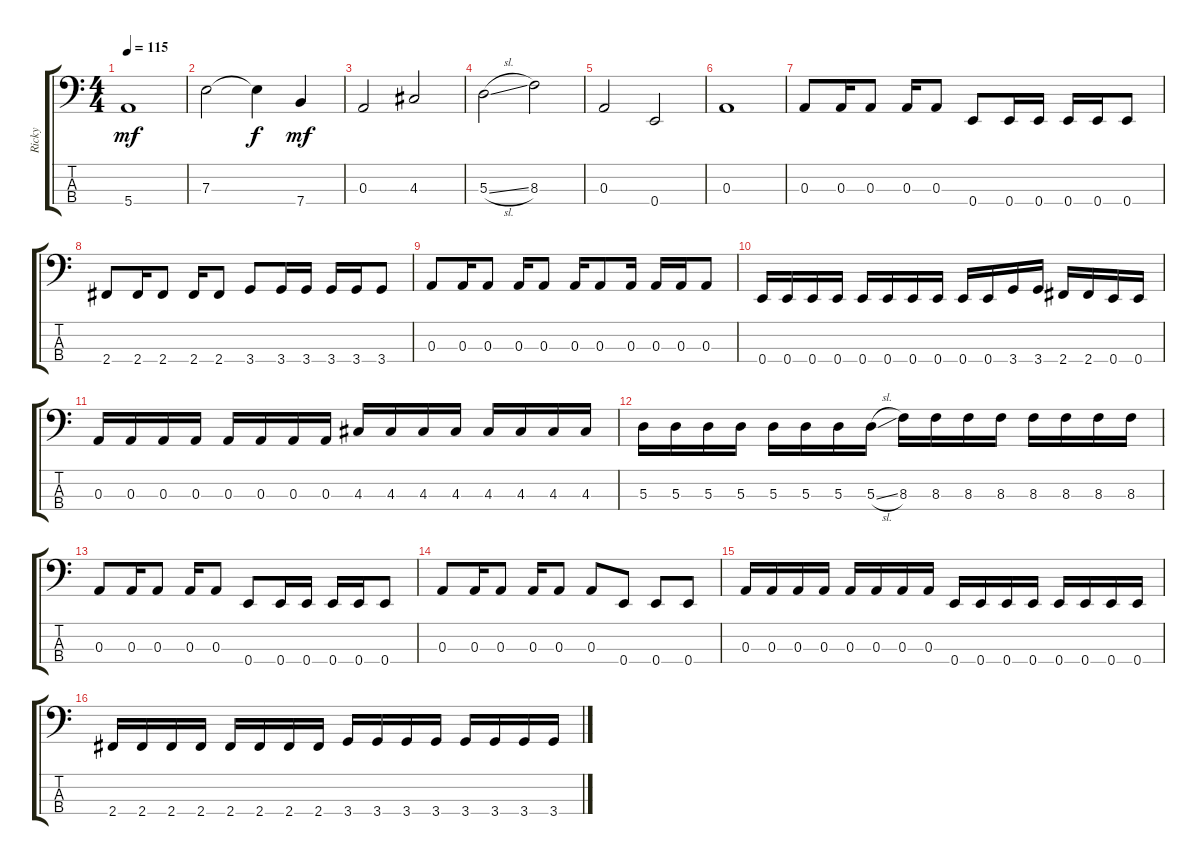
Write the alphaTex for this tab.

\track ("Ricky" "Ricky") {instrument electricbasspick}
\staff {score tabs}
\tuning (G2 D2 A1 E1) {hide}
\ts (4 4)
\tempo 115
\clef f4
\ks c
5.4.1{dy mf} |
7.3.2 7.3{t}.4{dy f} 7.4.4{dy mf} |
0.3.2 4.3.2 |
5.3{sl}.2 8.3.2 |
0.3.2 0.4.2 |
0.3.1 |
0.3.8 0.3.16 0.3.8 0.3.16 0.3.8 0.4.8 0.4.16 0.4.16 0.4.16 0.4.16 0.4.8 |
2.4.8 2.4.16 2.4.8 2.4.16 2.4.8 3.4.8 3.4.16 3.4.16 3.4.16 3.4.16 3.4.8 |
0.3.8 0.3.16 0.3.8 0.3.16 0.3.8 0.3.16 0.3.8 0.3.16 0.3.16 0.3.16 0.3.8 |
0.4.16 0.4.16 0.4.16 0.4.16 0.4.16 0.4.16 0.4.16 0.4.16 0.4.16 0.4.16 3.4.16 3.4.16 2.4.16 2.4.16 0.4.16 0.4.16 |
0.3.16 0.3.16 0.3.16 0.3.16 0.3.16 0.3.16 0.3.16 0.3.16 4.3.16 4.3.16 4.3.16 4.3.16 4.3.16 4.3.16 4.3.16 4.3.16 |
5.3.16 5.3.16 5.3.16 5.3.16 5.3.16 5.3.16 5.3.16 5.3{sl}.16 8.3.16 8.3.16 8.3.16 8.3.16 8.3.16 8.3.16 8.3.16 8.3.16 |
0.3.8 0.3.16 0.3.8 0.3.16 0.3.8 0.4.8 0.4.16 0.4.16 0.4.16 0.4.16 0.4.8 |
0.3.8 0.3.16 0.3.8 0.3.16 0.3.8 0.3.8 0.4.8 0.4.8 0.4.8 |
0.3.16 0.3.16 0.3.16 0.3.16 0.3.16 0.3.16 0.3.16 0.3.16 0.4.16 0.4.16 0.4.16 0.4.16 0.4.16 0.4.16 0.4.16 0.4.16 |
2.4.16 2.4.16 2.4.16 2.4.16 2.4.16 2.4.16 2.4.16 2.4.16 3.4.16 3.4.16 3.4.16 3.4.16 3.4.16 3.4.16 3.4.16 3.4.16
